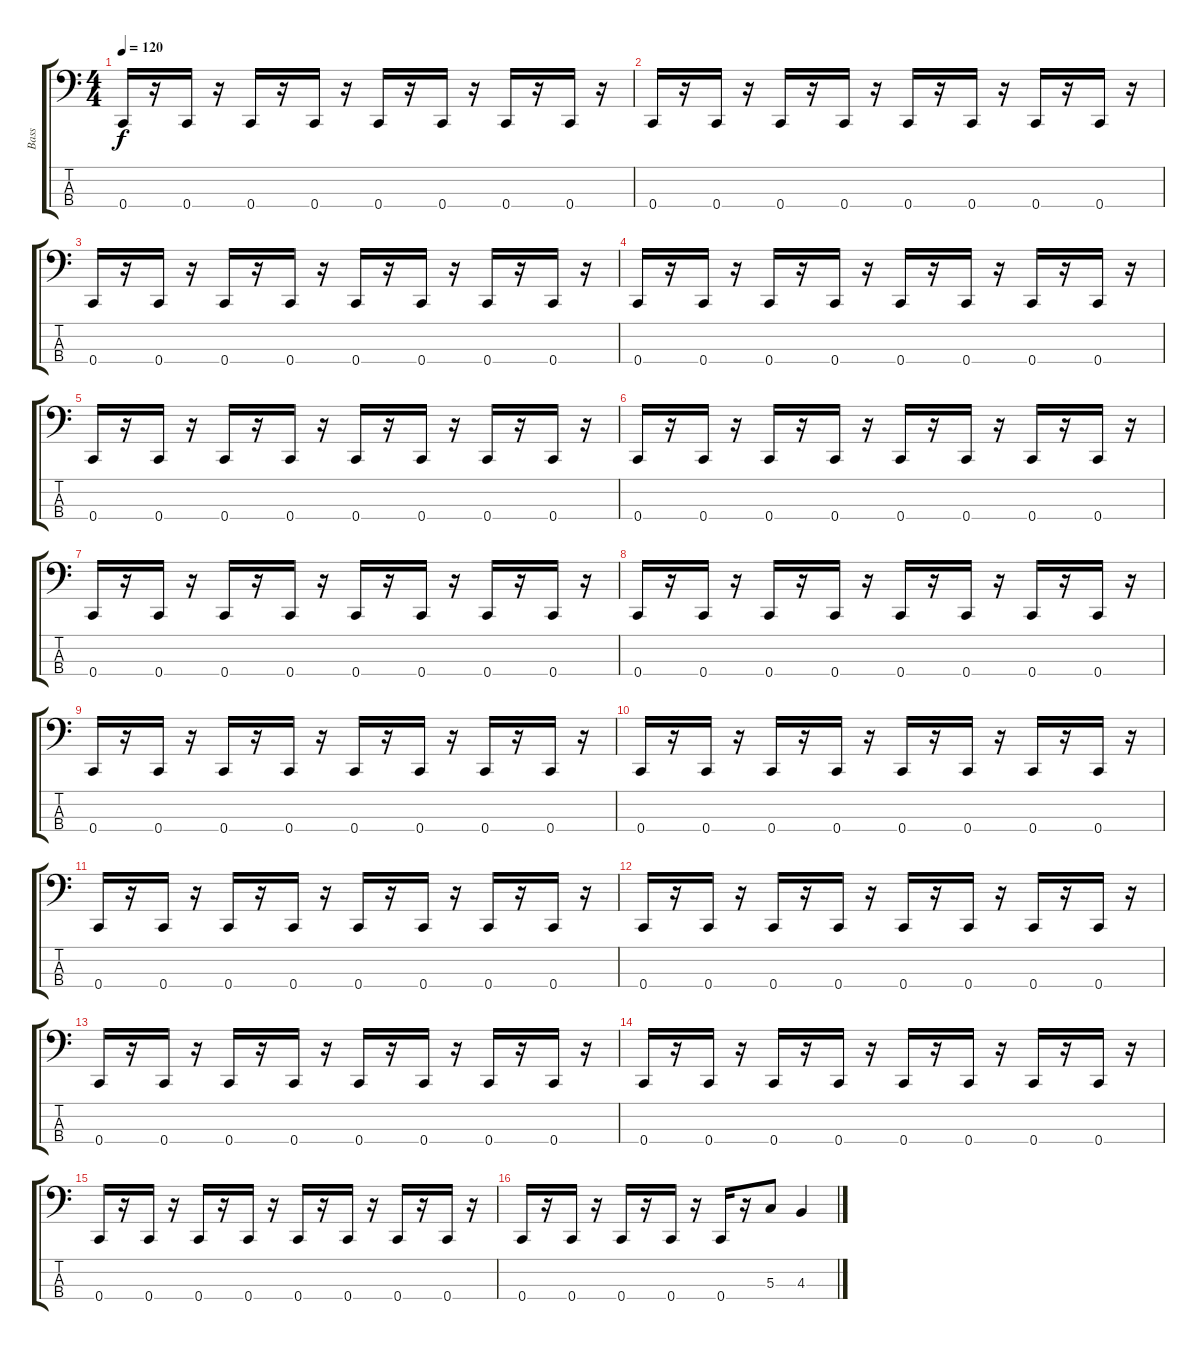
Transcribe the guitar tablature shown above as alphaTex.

\track ("Bass" "Bass") {instrument electricbasspick}
\staff {score tabs}
\tuning (F2 C2 G1 C1) {hide}
\ts (4 4)
\tempo 120
\clef f4
\ks c
0.4.16{dy f} r.16 0.4.16 r.16 0.4.16 r.16 0.4.16 r.16 0.4.16 r.16 0.4.16 r.16 0.4.16 r.16 0.4.16 r.16 |
0.4.16 r.16 0.4.16 r.16 0.4.16 r.16 0.4.16 r.16 0.4.16 r.16 0.4.16 r.16 0.4.16 r.16 0.4.16 r.16 |
0.4.16 r.16 0.4.16 r.16 0.4.16 r.16 0.4.16 r.16 0.4.16 r.16 0.4.16 r.16 0.4.16 r.16 0.4.16 r.16 |
0.4.16 r.16 0.4.16 r.16 0.4.16 r.16 0.4.16 r.16 0.4.16 r.16 0.4.16 r.16 0.4.16 r.16 0.4.16 r.16 |
0.4.16 r.16 0.4.16 r.16 0.4.16 r.16 0.4.16 r.16 0.4.16 r.16 0.4.16 r.16 0.4.16 r.16 0.4.16 r.16 |
0.4.16 r.16 0.4.16 r.16 0.4.16 r.16 0.4.16 r.16 0.4.16 r.16 0.4.16 r.16 0.4.16 r.16 0.4.16 r.16 |
0.4.16 r.16 0.4.16 r.16 0.4.16 r.16 0.4.16 r.16 0.4.16 r.16 0.4.16 r.16 0.4.16 r.16 0.4.16 r.16 |
0.4.16 r.16 0.4.16 r.16 0.4.16 r.16 0.4.16 r.16 0.4.16 r.16 0.4.16 r.16 0.4.16 r.16 0.4.16 r.16 |
0.4.16 r.16 0.4.16 r.16 0.4.16 r.16 0.4.16 r.16 0.4.16 r.16 0.4.16 r.16 0.4.16 r.16 0.4.16 r.16 |
0.4.16 r.16 0.4.16 r.16 0.4.16 r.16 0.4.16 r.16 0.4.16 r.16 0.4.16 r.16 0.4.16 r.16 0.4.16 r.16 |
0.4.16 r.16 0.4.16 r.16 0.4.16 r.16 0.4.16 r.16 0.4.16 r.16 0.4.16 r.16 0.4.16 r.16 0.4.16 r.16 |
0.4.16 r.16 0.4.16 r.16 0.4.16 r.16 0.4.16 r.16 0.4.16 r.16 0.4.16 r.16 0.4.16 r.16 0.4.16 r.16 |
0.4.16 r.16 0.4.16 r.16 0.4.16 r.16 0.4.16 r.16 0.4.16 r.16 0.4.16 r.16 0.4.16 r.16 0.4.16 r.16 |
0.4.16 r.16 0.4.16 r.16 0.4.16 r.16 0.4.16 r.16 0.4.16 r.16 0.4.16 r.16 0.4.16 r.16 0.4.16 r.16 |
0.4.16 r.16 0.4.16 r.16 0.4.16 r.16 0.4.16 r.16 0.4.16 r.16 0.4.16 r.16 0.4.16 r.16 0.4.16 r.16 |
0.4.16 r.16 0.4.16 r.16 0.4.16 r.16 0.4.16 r.16 0.4.16 r.16 5.3.8{volume 13 instrument electricbasspick} 4.3.4
